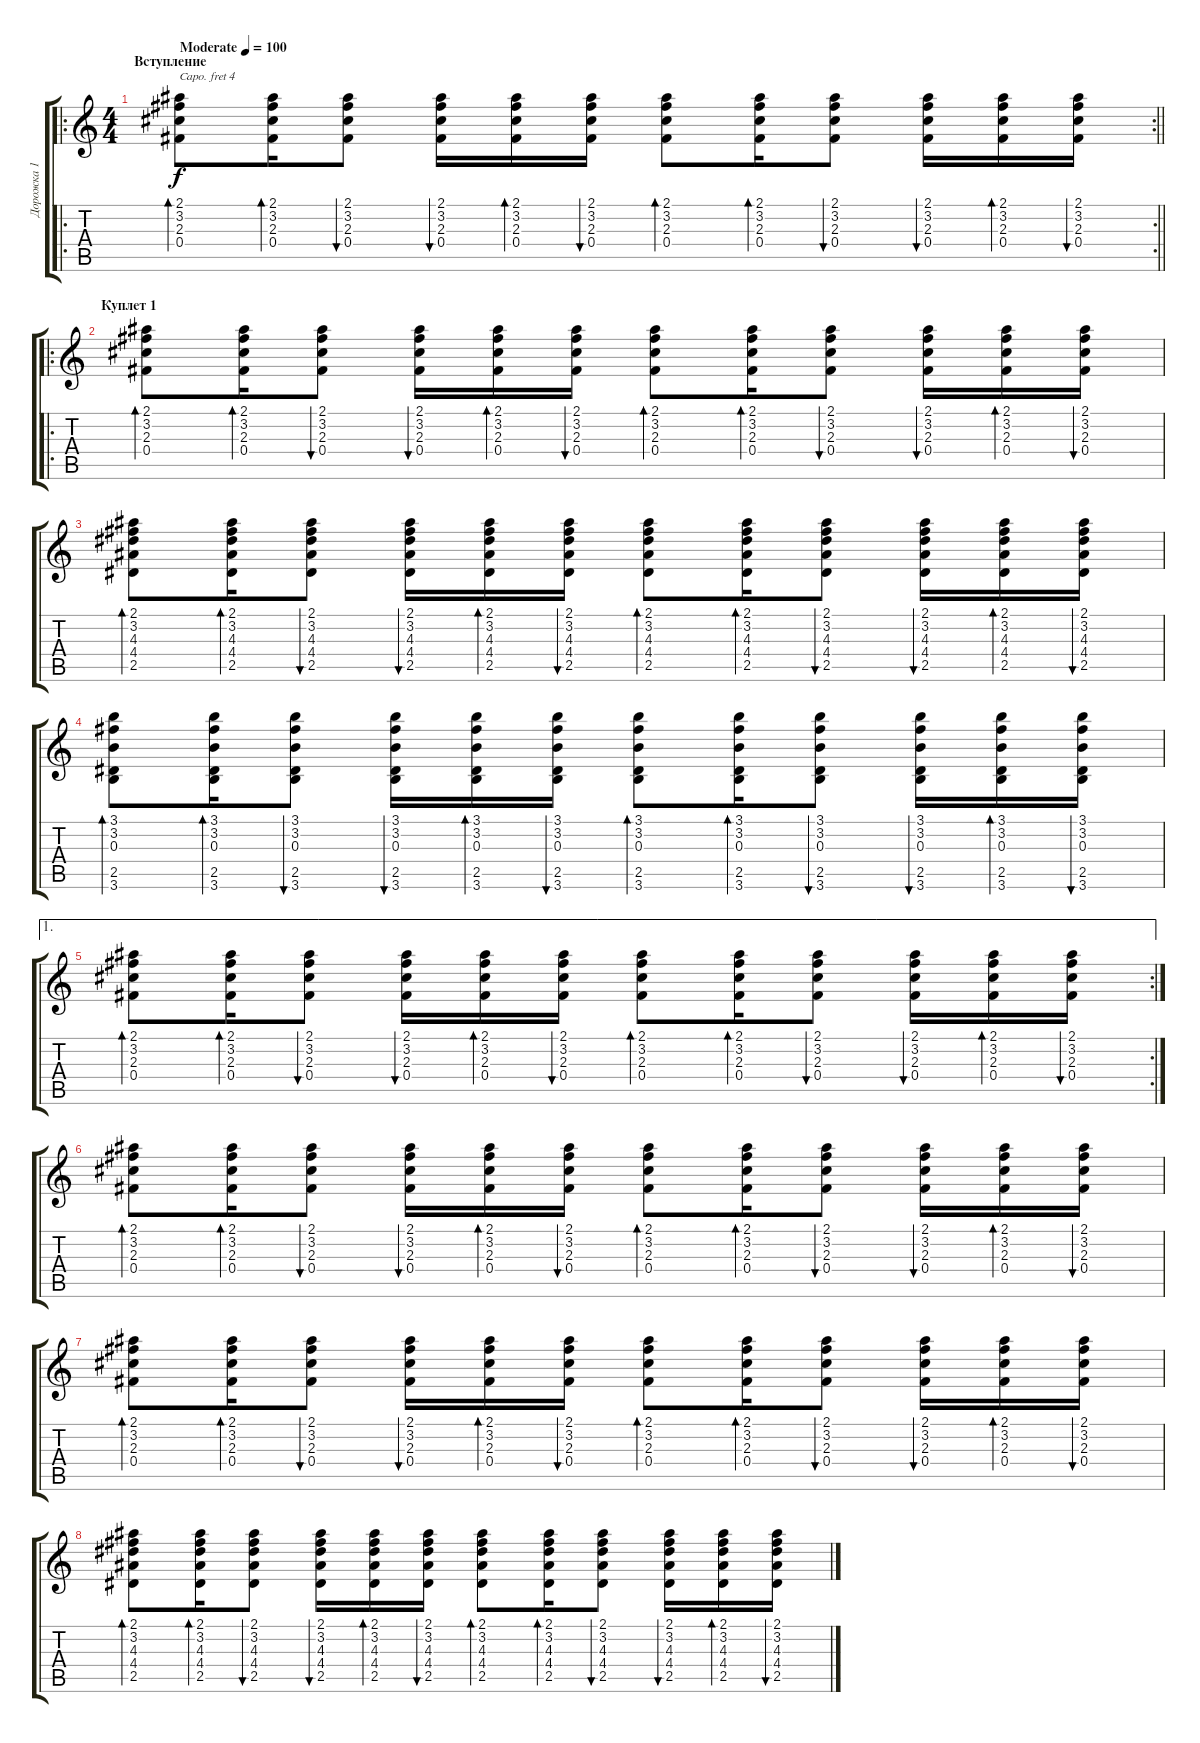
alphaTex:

\track ("Дорожка 1" "Дорожка 1") {instrument acousticguitarsteel}
\staff {score tabs}
\capo 4
\tuning (E4 B3 G3 D3 A2 E2) {hide}
\ro
\rc 2
\ts (4 4)
\section ("" "Вступление")
\tempo (100 "Moderate")
\clef g2
\barLineRight lightlight
\ks c
(2.1 3.2 2.3 0.4).8{bd 60 dy f instrument acousticguitarsteel} (2.1 3.2 2.3 0.4).16{bd 60} (2.1 3.2 2.3 0.4).8{bu 60} (2.1 3.2 2.3 0.4).16{bu 60} (2.1 3.2 2.3 0.4).16{bd 60} (2.1 3.2 2.3 0.4).16{bu 60} (2.1 3.2 2.3 0.4).8{bd 60} (2.1 3.2 2.3 0.4).16{bd 60} (2.1 3.2 2.3 0.4).8{bu 60} (2.1 3.2 2.3 0.4).16{bu 60} (2.1 3.2 2.3 0.4).16{bd 60} (2.1 3.2 2.3 0.4).16{bu 60} |
\ro
\section ("" "Куплет 1")
(2.1 3.2 2.3 0.4).8{bd 60} (2.1 3.2 2.3 0.4).16{bd 60} (2.1 3.2 2.3 0.4).8{bu 60} (2.1 3.2 2.3 0.4).16{bu 60} (2.1 3.2 2.3 0.4).16{bd 60} (2.1 3.2 2.3 0.4).16{bu 60} (2.1 3.2 2.3 0.4).8{bd 60} (2.1 3.2 2.3 0.4).16{bd 60} (2.1 3.2 2.3 0.4).8{bu 60} (2.1 3.2 2.3 0.4).16{bu 60} (2.1 3.2 2.3 0.4).16{bd 60} (2.1 3.2 2.3 0.4).16{bu 60} |
(2.1 3.2 4.3 4.4 2.5).8{bd 60} (2.1 3.2 4.3 4.4 2.5).16{bd 60} (2.1 3.2 4.3 4.4 2.5).8{bu 60} (2.1 3.2 4.3 4.4 2.5).16{bu 60} (2.1 3.2 4.3 4.4 2.5).16{bd 60} (2.1 3.2 4.3 4.4 2.5).16{bu 60} (2.1 3.2 4.3 4.4 2.5).8{bd 60} (2.1 3.2 4.3 4.4 2.5).16{bd 60} (2.1 3.2 4.3 4.4 2.5).8{bu 60} (2.1 3.2 4.3 4.4 2.5).16{bu 60} (2.1 3.2 4.3 4.4 2.5).16{bd 60} (2.1 3.2 4.3 4.4 2.5).16{bu 60} |
(3.1 3.2 0.3 2.5 3.6).8{bd 60} (3.1 3.2 0.3 2.5 3.6).16{bd 60} (3.1 3.2 0.3 2.5 3.6).8{bu 60} (3.1 3.2 0.3 2.5 3.6).16{bu 60} (3.1 3.2 0.3 2.5 3.6).16{bd 60} (3.1 3.2 0.3 2.5 3.6).16{bu 60} (3.1 3.2 0.3 2.5 3.6).8{bd 60} (3.1 3.2 0.3 2.5 3.6).16{bd 60} (3.1 3.2 0.3 2.5 3.6).8{bu 60} (3.1 3.2 0.3 2.5 3.6).16{bu 60} (3.1 3.2 0.3 2.5 3.6).16{bd 60} (3.1 3.2 0.3 2.5 3.6).16{bu 60} |
\ae 1
\rc 2
(2.1 3.2 2.3 0.4).8{bd 60} (2.1 3.2 2.3 0.4).16{bd 60} (2.1 3.2 2.3 0.4).8{bu 60} (2.1 3.2 2.3 0.4).16{bu 60} (2.1 3.2 2.3 0.4).16{bd 60} (2.1 3.2 2.3 0.4).16{bu 60} (2.1 3.2 2.3 0.4).8{bd 60} (2.1 3.2 2.3 0.4).16{bd 60} (2.1 3.2 2.3 0.4).8{bu 60} (2.1 3.2 2.3 0.4).16{bu 60} (2.1 3.2 2.3 0.4).16{bd 60} (2.1 3.2 2.3 0.4).16{bu 60} |
(2.1 3.2 2.3 0.4).8{bd 60} (2.1 3.2 2.3 0.4).16{bd 60} (2.1 3.2 2.3 0.4).8{bu 60} (2.1 3.2 2.3 0.4).16{bu 60} (2.1 3.2 2.3 0.4).16{bd 60} (2.1 3.2 2.3 0.4).16{bu 60} (2.1 3.2 2.3 0.4).8{bd 60} (2.1 3.2 2.3 0.4).16{bd 60} (2.1 3.2 2.3 0.4).8{bu 60} (2.1 3.2 2.3 0.4).16{bu 60} (2.1 3.2 2.3 0.4).16{bd 60} (2.1 3.2 2.3 0.4).16{bu 60} |
(2.1 3.2 2.3 0.4).8{bd 60} (2.1 3.2 2.3 0.4).16{bd 60} (2.1 3.2 2.3 0.4).8{bu 60} (2.1 3.2 2.3 0.4).16{bu 60} (2.1 3.2 2.3 0.4).16{bd 60} (2.1 3.2 2.3 0.4).16{bu 60} (2.1 3.2 2.3 0.4).8{bd 60} (2.1 3.2 2.3 0.4).16{bd 60} (2.1 3.2 2.3 0.4).8{bu 60} (2.1 3.2 2.3 0.4).16{bu 60} (2.1 3.2 2.3 0.4).16{bd 60} (2.1 3.2 2.3 0.4).16{bu 60} |
(2.1 3.2 4.3 4.4 2.5).8{bd 60} (2.1 3.2 4.3 4.4 2.5).16{bd 60} (2.1 3.2 4.3 4.4 2.5).8{bu 60} (2.1 3.2 4.3 4.4 2.5).16{bu 60} (2.1 3.2 4.3 4.4 2.5).16{bd 60} (2.1 3.2 4.3 4.4 2.5).16{bu 60} (2.1 3.2 4.3 4.4 2.5).8{bd 60} (2.1 3.2 4.3 4.4 2.5).16{bd 60} (2.1 3.2 4.3 4.4 2.5).8{bu 60} (2.1 3.2 4.3 4.4 2.5).16{bu 60} (2.1 3.2 4.3 4.4 2.5).16{bd 60} (2.1 3.2 4.3 4.4 2.5).16{bu 60}
